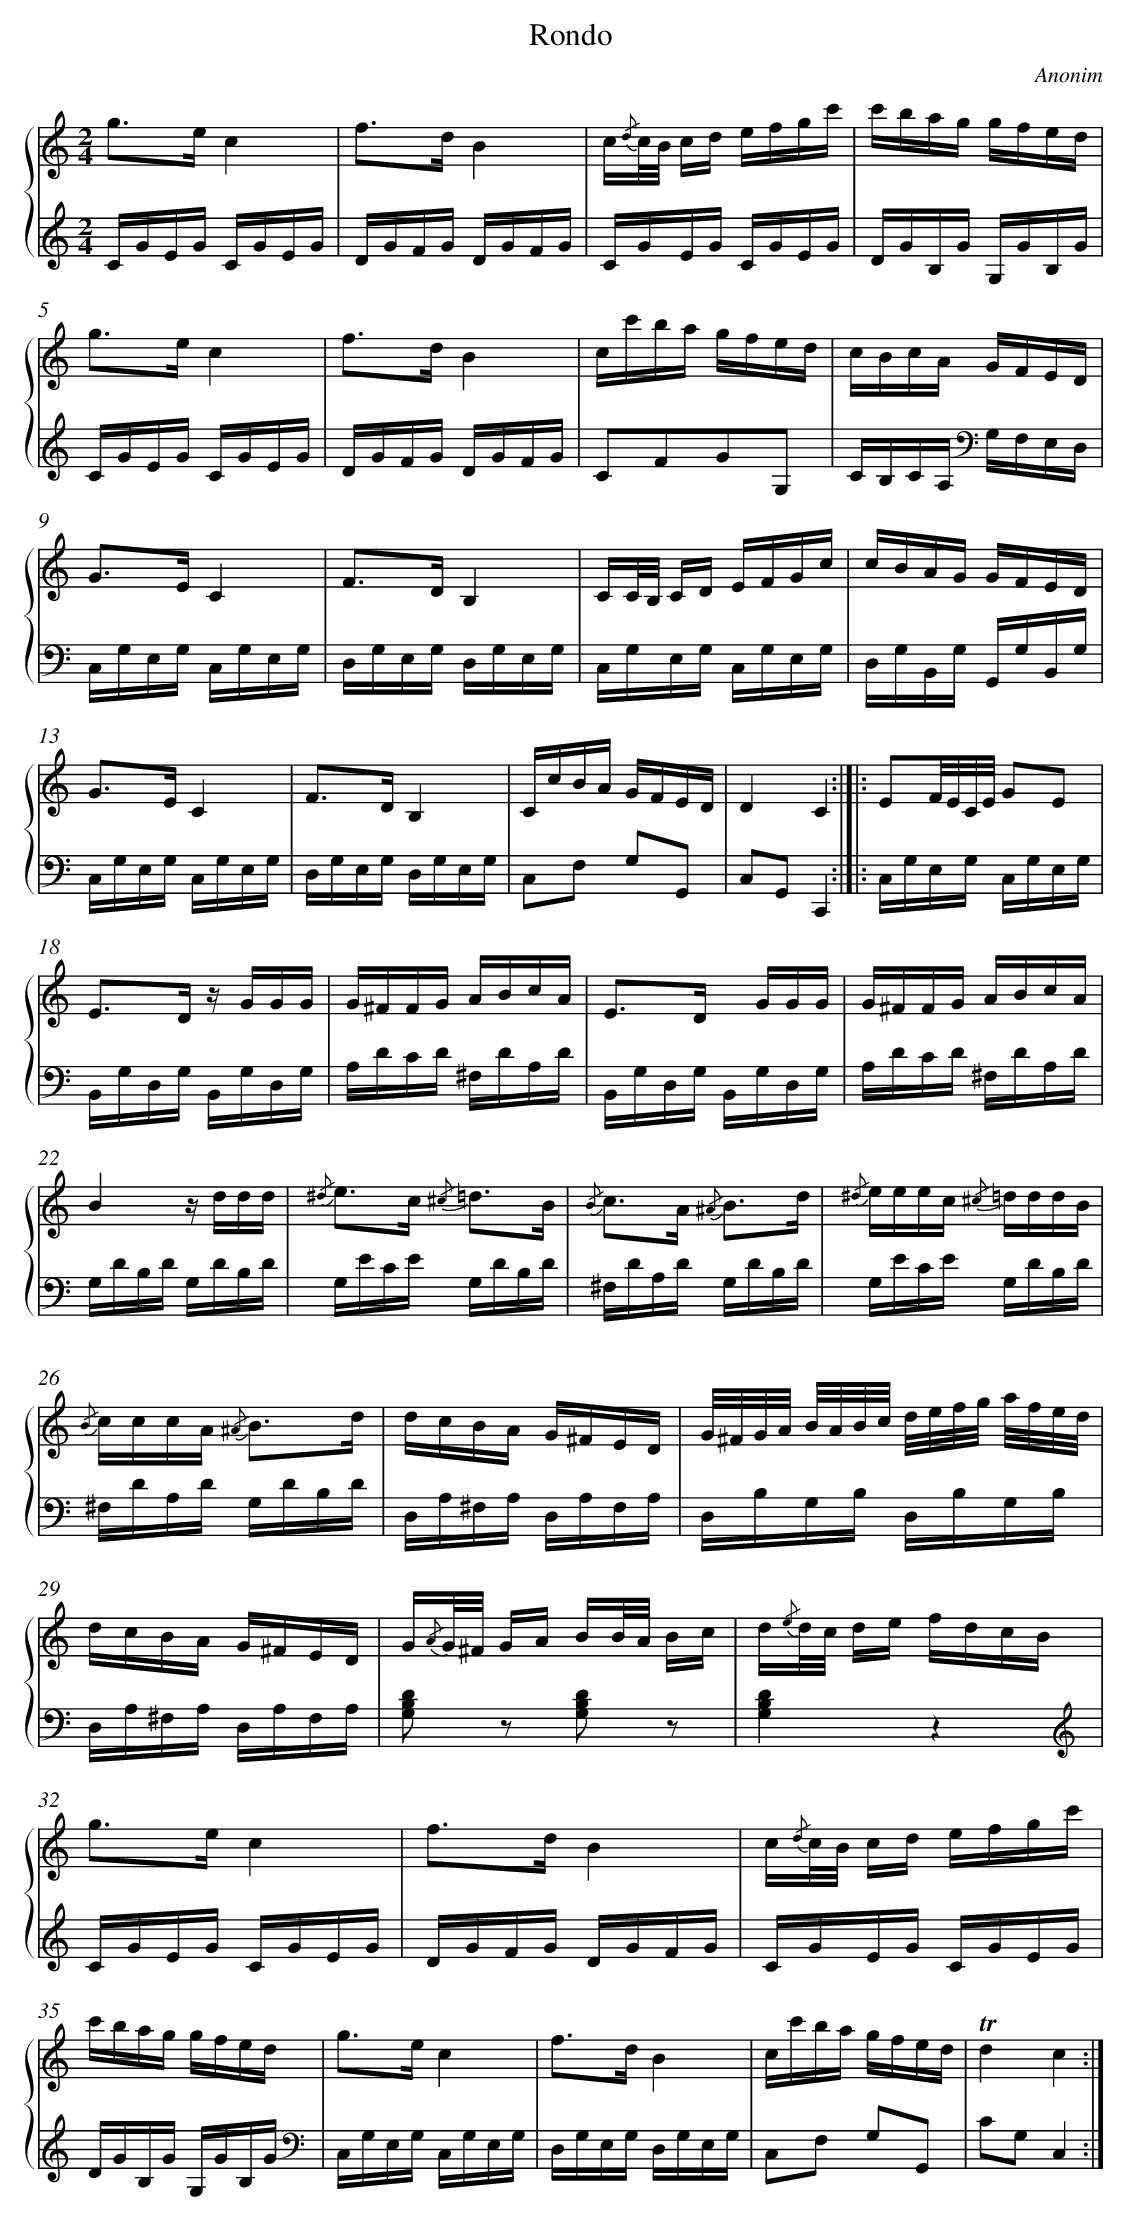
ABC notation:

X:1
T: Rondo
C: Anonim
L: 1/16
M: 2/4
%%staves {1 2}
V: 1 clef=treble
V: 2 clef=treble
K: C
[V:1] g2>e2c4 |
[V:2] [K:clef=treble]CGEG CGEG |
[V:1] f2>d2B4 |
[V:2] DGFG DGFG |
[V:1] c{/d}c/B/ cd efgc' |
[V:2] CGEG CGEG |
[V:1] c'bag gfed |
[V:2] DGB,G G,GB,G |
[V:1] g2>e2c4 |
[V:2] CGEG CGEG |
[V:1] f2>d2B4 |
[V:2] DGFG DGFG |
[V:1] cc'ba gfed |
[V:2] C2F2G2G,2 |
[V:1] cBcA GFED |
[V:2] CB,CA,[K:clef=bass] G,F,E,D, |
[V:1] G2>E2C4 |
[V:2] C,G,E,G, C,G,E,G, |
[V:1] F2>D2B,4 |
[V:2] D,G,E,G, D,G,E,G, |
[V:1] CC/B,/ CD EFGc |
[V:2] C,G,E,G, C,G,E,G, |
[V:1] cBAG GFED |
[V:2] D,G,B,,G, G,,G,B,,G, |
[V:1] G2>E2C4 |
[V:2] C,G,E,G, C,G,E,G, |
[V:1] F2>D2B,4 |
[V:2] D,G,E,G, D,G,E,G, |
[V:1] CcBA GFED |
[V:2] C,2F,2 G,2G,,2 |
[V:1] D4C4 :|]|:
[V:2] C,2G,,2C,,4 :|]|:
[V:1] E2F/E/C/E/ G2E2 |
[V:2] C,G,E,G, C,G,E,G, |
[V:1] E2>D2 z GGG |
[V:2] B,,G,D,G, B,,G,D,G, |
[V:1] G^FFG ABcA |
[V:2] A,DCD ^F,DA,D |
[V:1] E2>D2 x GGG |
[V:2] B,,G,D,G, B,,G,D,G, |
[V:1] G^FFG ABcA |
[V:2] A,DCD ^F,DA,D |
[V:1] B4z ddd |
[V:2] G,DB,D G,DB,D |
[V:1] {/^d} e2>c2 {/^c} =d3B |
[V:2] G,ECE G,DB,D |
[V:1] {/B} c2>A2 {/^A} B3d |
[V:2] ^F,DA,D G,DB,D |
[V:1] {/^d} eeec {/^c} =dddB |
[V:2] G,ECE G,DB,D |
[V:1] {/B} cccA2< {/^A} B2d |
[V:2] ^F,DA,D G,DB,D |
[V:1] dcBA G^FED |
[V:2] D,A,^F,A, D,A,F,A, |
[V:1] G/^F/G/A/ B/A/B/c/ d/e/f/g/ a/f/e/d/ |
[V:2] D,B,G,B, D,B,G,B, |
[V:1] dcBA G^FED |
[V:2] D,A,^F,A, D,A,F,A, |
[V:1] G{/A}G/^F/ GA BB/A/ Bc |
[V:2] [D2B,2G,2] z2 [D2B,2G,2] z2 |
[V:1] d{/e}d/c/ de fdcB |
[V:2] [D4B,4G,4]z4[K:clef=treble] |
[V:1] g2>e2c4 |
[V:2] CGEG CGEG |
[V:1] f2>d2B4 |
[V:2] DGFG DGFG |
[V:1] c{/d}c/B/ cd efgc' |
[V:2] CGEG CGEG |
[V:1] c'bag gfed |
[V:2] DGB,G G,GB,G |
[V:1] g2>e2c4 |
[V:2] [K:clef=bass]C,G,E,G, C,G,E,G, |
[V:1] f2>d2B4 |
[V:2] D,G,E,G, D,G,E,G, |
[V:1] cc'ba gfed |
[V:2] C,2F,2 G,2G,,2 |
[V:1] !trill!d4c4 :|]
[V:2] C2G,2C,4 :|]
